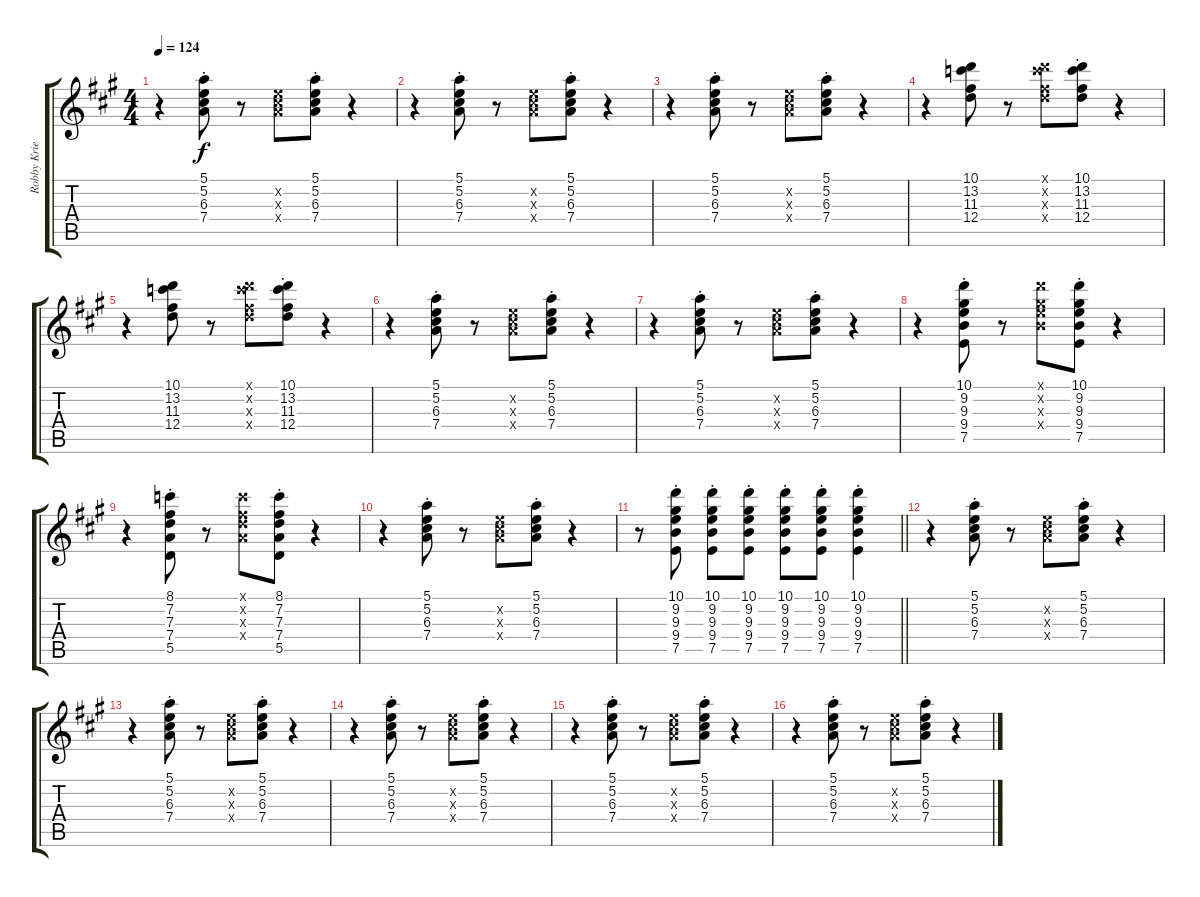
\track ("Robby Krieger rhythm" "Robby Krie") {instrument electricguitarclean}
\staff {score tabs}
\tuning (E4 B3 G3 D3 A2 E2) {hide}
\ts (4 4)
\tempo 124
\clef g2
\ks a
r.4{dy f} (5.1{st} 5.2{st} 6.3{st} 7.4{st}).8 r.8 (5.2{x} 6.3{x} 7.4{x}).8 (5.1{st} 5.2{st} 6.3{st} 7.4{st}).8 r.4 |
r.4 (5.1{st} 5.2{st} 6.3{st} 7.4{st}).8 r.8 (5.2{x} 6.3{x} 7.4{x}).8 (5.1{st} 5.2{st} 6.3{st} 7.4{st}).8 r.4 |
r.4 (5.1{st} 5.2{st} 6.3{st} 7.4{st}).8 r.8 (5.2{x} 6.3{x} 7.4{x}).8 (5.1{st} 5.2{st} 6.3{st} 7.4{st}).8 r.4 |
r.4 (10.1 13.2 11.3 12.4).8 r.8 (10.1{x} 13.2{x} 11.3{x} 12.4{x}).8 (10.1{st} 13.2{st} 11.3{st} 12.4{st}).8 r.4 |
r.4 (10.1 13.2 11.3 12.4).8 r.8 (10.1{x} 13.2{x} 11.3{x} 12.4{x}).8 (10.1{st} 13.2{st} 11.3{st} 12.4{st}).8 r.4 |
r.4 (5.1{st} 5.2{st} 6.3{st} 7.4{st}).8 r.8 (5.2{x} 6.3{x} 7.4{x}).8 (5.1{st} 5.2{st} 6.3{st} 7.4{st}).8 r.4 |
r.4 (5.1{st} 5.2{st} 6.3{st} 7.4{st}).8 r.8 (5.2{x} 6.3{x} 7.4{x}).8 (5.1{st} 5.2{st} 6.3{st} 7.4{st}).8 r.4 |
r.4 (10.1{st} 9.2{st} 9.3{st} 9.4{st} 7.5{st}).8 r.8 (10.1{x} 9.2{x} 9.3{x} 9.4{x}).8 (10.1{st} 9.2{st} 9.3{st} 9.4{st} 7.5{st}).8 r.4 |
r.4 (8.1{st} 7.2{st} 7.3{st} 7.4{st} 5.5{st}).8 r.8 (8.1{x} 7.2{x} 7.3{x} 7.4{x}).8 (8.1{st} 7.2{st} 7.3{st} 7.4{st} 5.5{st}).8 r.4 |
r.4 (5.1{st} 5.2{st} 6.3{st} 7.4{st}).8 r.8 (5.2{x} 6.3{x} 7.4{x}).8 (5.1{st} 5.2{st} 6.3{st} 7.4{st}).8 r.4 |
\barLineRight lightlight
r.8 (10.1{st} 9.2{st} 9.3{st} 9.4{st} 7.5{st}).8 (10.1{st} 9.2{st} 9.3{st} 9.4{st} 7.5{st}).8 (10.1{st} 9.2{st} 9.3{st} 9.4{st} 7.5{st}).8 (10.1{st} 9.2{st} 9.3{st} 9.4{st} 7.5{st}).8 (10.1{st} 9.2{st} 9.3{st} 9.4{st} 7.5{st}).8 (10.1{st} 9.2{st} 9.3{st} 9.4{st} 7.5{st}).4 |
r.4 (5.1{st} 5.2{st} 6.3{st} 7.4{st}).8 r.8 (5.2{x} 6.3{x} 7.4{x}).8 (5.1{st} 5.2{st} 6.3{st} 7.4{st}).8 r.4 |
r.4 (5.1{st} 5.2{st} 6.3{st} 7.4{st}).8 r.8 (5.2{x} 6.3{x} 7.4{x}).8 (5.1{st} 5.2{st} 6.3{st} 7.4{st}).8 r.4 |
r.4 (5.1{st} 5.2{st} 6.3{st} 7.4{st}).8 r.8 (5.2{x} 6.3{x} 7.4{x}).8 (5.1{st} 5.2{st} 6.3{st} 7.4{st}).8 r.4 |
r.4 (5.1{st} 5.2{st} 6.3{st} 7.4{st}).8 r.8 (5.2{x} 6.3{x} 7.4{x}).8 (5.1{st} 5.2{st} 6.3{st} 7.4{st}).8 r.4 |
r.4 (5.1{st} 5.2{st} 6.3{st} 7.4{st}).8 r.8 (5.2{x} 6.3{x} 7.4{x}).8 (5.1{st} 5.2{st} 6.3{st} 7.4{st}).8 r.4
